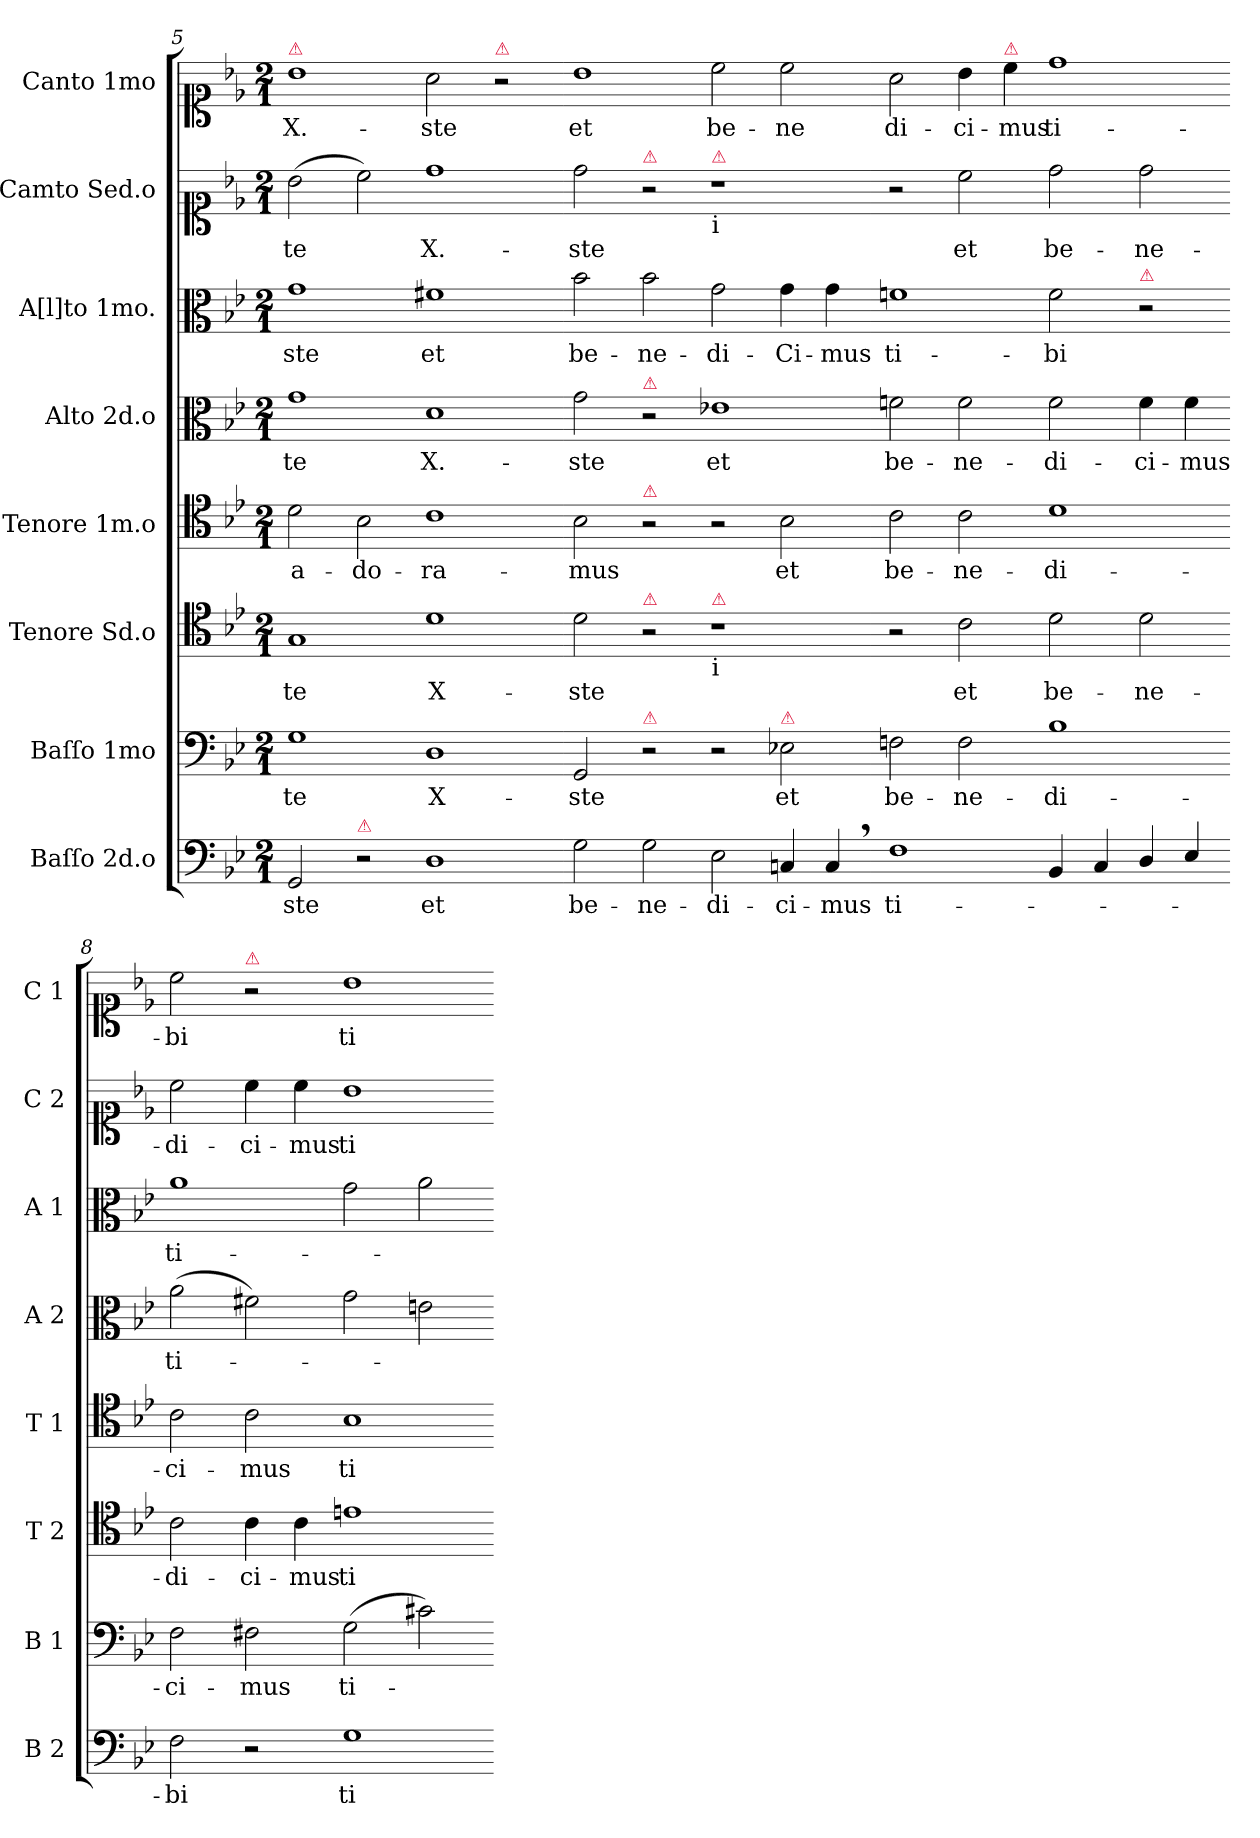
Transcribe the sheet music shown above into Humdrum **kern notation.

**kern	**text	**kern	**text	**kern	**text	**kern	**text	**kern	**text	**kern	**text	**kern	**text	**kern	**text
*part8	*part8	*part7	*part7	*part6	*part6	*part5	*part5	*part4	*part4	*part3	*part3	*part2	*part2	*part1	*part1
*staff8	*staff8	*staff7	*staff7	*staff6	*staff6	*staff5	*staff5	*staff4	*staff4	*staff3	*staff3	*staff2	*staff2	*staff1	*staff1
*I"Baſſo 2d.o	*	*I"Baſſo 1mo	*	*I"Tenore Sd.o	*	*I"Tenore 1m.o	*	*I"Alto 2d.o	*	*I"A[l]to 1mo.	*	*I"Camto Sed.o	*	*I"Canto 1mo	*
*I'B 2	*	*I'B 1	*	*I'T 2	*	*I'T 1	*	*I'A 2	*	*I'A 1	*	*I'C 2	*	*I'C 1	*
*clefF4	*	*clefF4	*	*clefC4	*	*clefC4	*	*clefC3	*	*clefC3	*	*clefC1	*	*clefC1	*
*k[b-e-]	*	*k[b-e-]	*	*k[b-e-]	*	*k[b-e-]	*	*k[b-e-]	*	*k[b-e-]	*	*k[b-e-]	*	*k[b-e-]	*
*M2/1	*	*M2/1	*	*M2/1	*	*M2/1	*	*M2/1	*	*M2/1	*	*M2/1	*	*M2/1	*
=5	=5	=5	=5	=5	=5	=5	=5	=5	=5	=5	=5	=5	=5	=5	=5
!	!	!	!	!	!	!	!	!	!	!	!	!	!	!LO:TX:a:color=crimson:t=⚠	!
2GG/	-ste	1G	te	1G	te	2d\	a-	1g	te	1g	-ste	(>2b-\	te	1b-	X.-
!LO:TX:a:color=crimson:t=⚠	!	!	!	!	!	!	!	!	!	!	!	!	!	!	!
2r	.	.	.	.	.	2B-\	-do-	.	.	.	.	2cc\)	.	.	.
1D	et	1D	X-	1d	X-	1c	-ra-	1d	X.-	1f#X	et	1dd	X.-	2a\	-ste
!	!	!	!	!	!	!	!	!	!	!	!	!	!	!LO:TX:a:color=crimson:t=⚠	!
.	.	.	.	.	.	.	.	.	.	.	.	.	.	2r	.
=6-	=6-	=6-	=6-	=6-	=6-	=6-	=6-	=6-	=6-	=6-	=6-	=6-	=6-	=6-	=6-
2G\	be-	2GG/	-ste	2d\	-ste	2B-\	-mus	2g\	-ste	2b-\	be-	2dd\	-ste	1b-	et
!	!	!	!	!	!	!	!	!	!	!	!	!LO:TX:a:color=crimson:t=⚠	!	!	!
!	!	!	!	!	!	!	!	!LO:TX:a:color=crimson:t=⚠	!	!	!	!	!	!	!
!	!	!	!	!	!	!LO:TX:a:color=crimson:t=⚠	!	!	!	!	!	!	!	!	!
!	!	!	!	!LO:TX:a:color=crimson:t=⚠	!	!	!	!	!	!	!	!	!	!	!
!	!	!LO:TX:a:color=crimson:t=⚠	!	!	!	!	!	!	!	!	!	!	!	!	!
2G\	-ne-	2r	.	2r	.	2r	.	2r	.	2b-\	-ne-	2r	.	.	.
!	!	!	!	!	!	!	!	!	!	!	!	!LO:TX:b:t=i	!	!	!
!	!	!	!	!	!	!	!	!	!	!	!	!LO:TX:a:color=crimson:t=⚠	!	!	!
!	!	!	!	!LO:TX:b:t=i	!	!	!	!	!	!	!	!	!	!	!
!	!	!	!	!LO:TX:a:color=crimson:t=⚠	!	!	!	!	!	!	!	!	!	!	!
2E-\	-di-	2r	.	1r	.	2r	.	1e-X	et	2g\	-di-	1r	.	2cc\	be-
!	!	!LO:TX:a:color=crimson:t=⚠	!	!	!	!	!	!	!	!	!	!	!	!	!
4Cn/	-ci-	2E-X\	et	.	.	2B-\	et	.	.	4g\	-Ci-	.	.	2cc\	-ne
4C,/	-mus	.	.	.	.	.	.	.	.	4g\	-mus	.	.	.	.
=7-	=7-	=7-	=7-	=7-	=7-	=7-	=7-	=7-	=7-	=7-	=7-	=7-	=7-	=7-	=7-
1F	ti-	2Fn\	be-	2r	.	2c\	be-	2fn\	be-	1fn	ti-	2r	.	2a\	di-
.	.	2F\	-ne-	2c\	et	2c\	-ne-	2f\	-ne-	.	.	2cc\	et	4b-\	-ci-
!	!	!	!	!	!	!	!	!	!	!	!	!	!	!LO:TX:a:color=crimson:t=⚠	!
.	.	.	.	.	.	.	.	.	.	.	.	.	.	4cc\	-mus
4BB-/	.	1B-	-di-	2d\	be-	1d	-di-	2f\	-di-	2f\	-bi	2dd\	be-	1dd	ti-
4C/	.	.	.	.	.	.	.	.	.	.	.	.	.	.	.
!	!	!	!	!	!	!	!	!	!	!LO:TX:a:color=crimson:t=⚠	!	!	!	!	!
4D/	.	.	.	2d\	-ne-	.	.	4f\	-ci-	2r	.	2dd\	-ne-	.	.
4E-/	.	.	.	.	.	.	.	4f\	-mus	.	.	.	.	.	.
=8-	=8-	=8-	=8-	=8-	=8-	=8-	=8-	=8-	=8-	=8-	=8-	=8-	=8-	=8-	=8-
2F\	-bi	2F\	-ci-	2c\	-di-	2c\	-ci-	(>2a\	ti-	1a	ti-	2cc\	-di-	2cc\	-bi
!	!	!	!	!	!	!	!	!	!	!	!	!	!	!LO:TX:a:color=crimson:t=⚠	!
2r	.	2F#X\	-mus	4c\	-ci-	2c\	-mus	2f#X\)	.	.	.	4cc\	-ci-	2r	.
.	.	.	.	4c\	-mus	.	.	.	.	.	.	4cc\	-mus	.	.
1G	ti-	(>2G\	ti-	1en	ti-	1B-	ti-	2g\	.	2g\	.	1b-	ti-	1b-	ti-
.	.	2c#X\)	.	.	.	.	.	2en\	.	2a\	.	.	.	.	.
=-	=-	=-	=-	=-	=-	=-	=-	=-	=-	=-	=-	=-	=-	=-	=-
*-	*-	*-	*-	*-	*-	*-	*-	*-	*-	*-	*-	*-	*-	*-	*-
